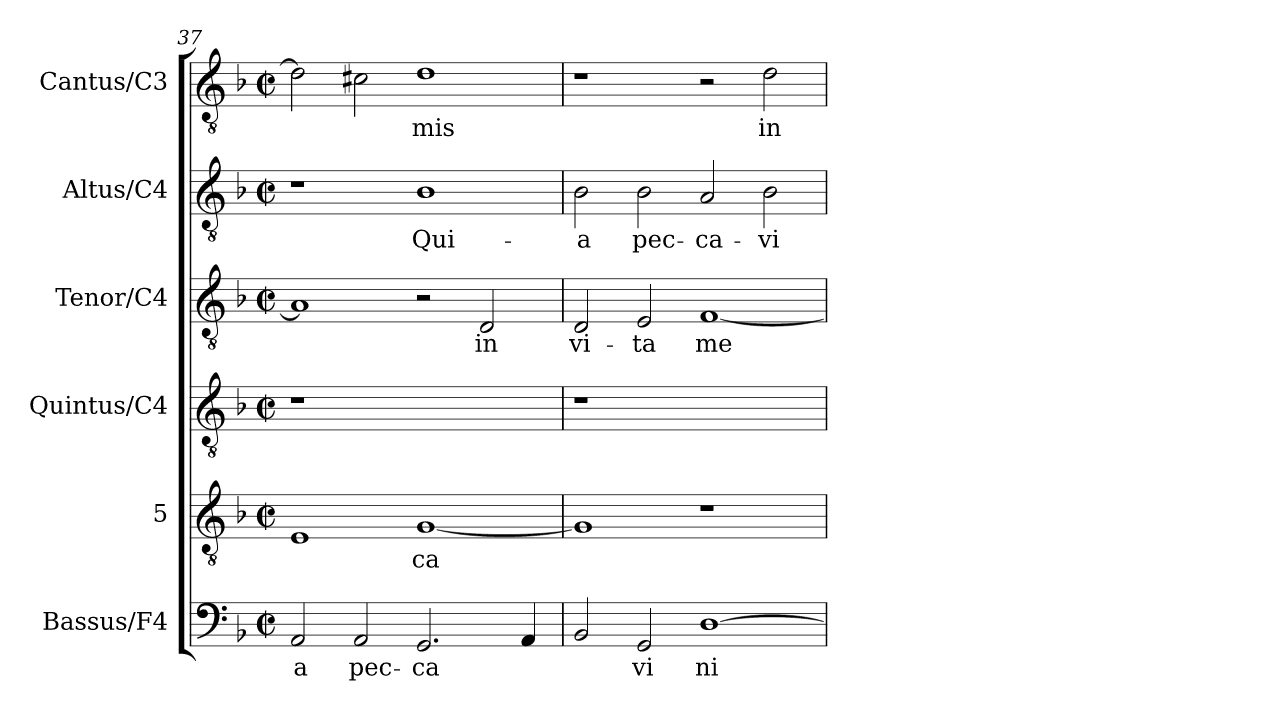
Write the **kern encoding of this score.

**kern	**text	**kern	**text	**kern	**kern	**text	**kern	**text	**kern	**text
*part6	*part6	*part5	*part5	*part4	*part3	*part3	*part2	*part2	*part1	*part1
*staff6	*staff6	*staff5	*staff5	*staff4	*staff3	*staff3	*staff2	*staff2	*staff1	*staff1
*I"Bassus/F4	*	*I"5	*	*I"Quintus/C4	*I"Tenor/C4	*	*I"Altus/C4	*	*I"Cantus/C3	*
*I'B	*	*	*	*	*I'T	*	*I'A	*	*I'C	*
*clefF4	*	*clefGv2	*	*clefGv2	*clefGv2	*	*clefGv2	*	*clefGv2	*
*k[b-]	*	*k[b-]	*	*k[b-]	*k[b-]	*	*k[b-]	*	*k[b-]	*
*F:	*	*F:	*	*F:	*F:	*	*F:	*	*F:	*
*M2/2	*	*M2/2	*	*M2/2	*M2/2	*	*M2/2	*	*M2/2	*
*met(c|)	*	*met(c|)	*	*met(c|)	*met(c|)	*	*met(c|)	*	*met(c|)	*
=37	=37	=37	=37	=37	=37	=37	=37	=37	=37	=37
!	!LO:LY:b:cj	!	!LO:LY:b:cj	!	!	!LO:LY:b:cj	!	!	!	!LO:LY:b:cj
2AA/	-a	1E	--	1r	1A]	.	1r	.	2d\]	--
!	!LO:LY:b:cj	!	!	!	!	!	!	!	!	!LO:LY:b:cj
2AA/	pec-	.	.	.	.	.	.	.	2c#X\	--
!	!LO:LY:b:cj	!	!LO:LY:b:cj	!	!	!	!	!LO:LY:b:cj	!	!LO:LY:b:cj
2.GG/	-ca-	[<1G	-ca-	1ryy	2r	.	1B-	Qui-	1d	-mis
!	!	!	!	!	!	!LO:LY:b:cj	!	!	!	!
.	.	.	.	.	2D/	in	.	.	.	.
!	!LO:LY:b:cj	!	!	!	!	!	!	!	!	!
4AA/	--	.	.	.	.	.	.	.	.	.
=38	=38	=38	=38	=38	=38	=38	=38	=38	=38	=38
!	!LO:LY:b:cj	!	!LO:LY:b:cj	!	!	!LO:LY:b:cj	!	!LO:LY:b:cj	!	!
2BB-/	--	1G]	--	1r	2D/	vi-	2B-\	-a	1r	.
!	!LO:LY:b:cj	!	!	!	!	!LO:LY:b:cj	!	!LO:LY:b:cj	!	!
2GG/	-vi	.	.	.	2E/	-ta	2B-\	pec-	.	.
!	!LO:LY:b:cj	!	!	!	!	!LO:LY:b:cj	!	!LO:LY:b:cj	!	!
[>1D	ni-	1r	.	1ryy	[<1F	me-	2A/	-ca-	2r	.
!	!	!	!	!	!	!	!	!LO:LY:b:cj	!	!LO:LY:b:cj
.	.	.	.	.	.	.	2B-\	-vi	2d\	in
=	=	=	=	=	=	=	=	=	=	=
*-	*-	*-	*-	*-	*-	*-	*-	*-	*-	*-
